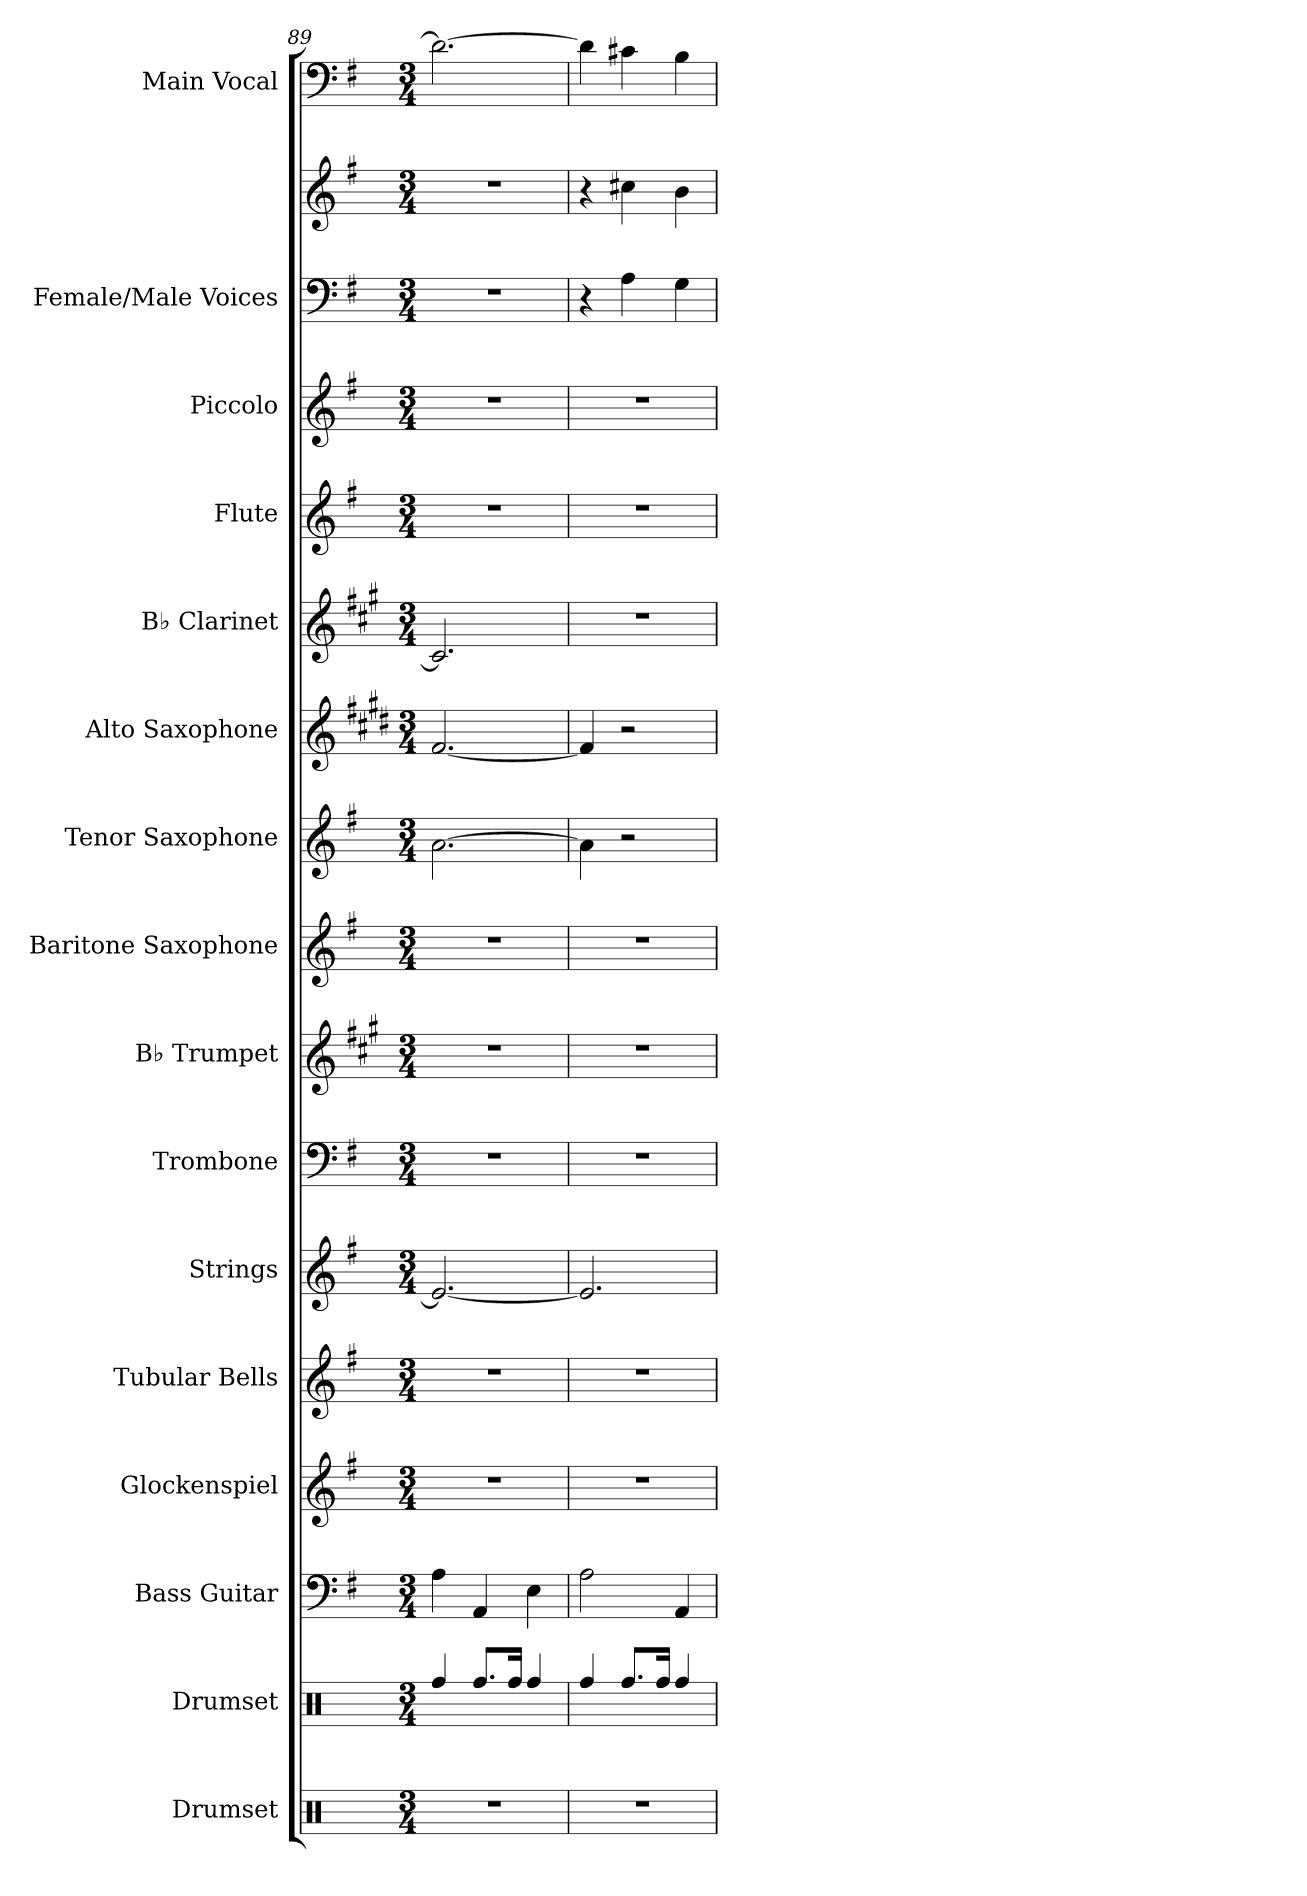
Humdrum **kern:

**kern	**kern	**kern	**kern	**kern	**kern	**kern	**kern	**kern	**kern	**kern	**kern	**kern	**kern	**kern	**kern	**kern
*part16	*part15	*part14	*part13	*part12	*part11	*part10	*part9	*part8	*part7	*part6	*part5	*part4	*part3	*part2	*part2	*part1
*staff17	*staff16	*staff15	*staff14	*staff13	*staff12	*staff11	*staff10	*staff9	*staff8	*staff7	*staff6	*staff5	*staff4	*staff3	*staff2	*staff1
*I"Drumset	*I"Drumset	*I"Bass Guitar	*I"Glockenspiel	*I"Tubular Bells	*I"Strings	*I"Trombone	*I"B♭ Trumpet	*I"Baritone Saxophone	*I"Tenor Saxophone	*I"Alto Saxophone	*I"B♭ Clarinet	*I"Flute	*I"Piccolo	*I"Female/Male Voices	*	*I"Main Vocal
*I'Drs.	*I'Drs.	*I'B. Guit.	*I'Glk.	*I'Tu. Be.	*I'St.	*I'Tbn.	*I'B♭ Tpt.	*I'Bar. Sax.	*I'T. Sax.	*I'A. Sax.	*I'B♭ Cl.	*I'Fl.	*I'Picc.	*I'Voices	*	*I'Main Vcl.
*clefX	*clefX	*clefF4	*clefG2	*clefG2	*clefG2	*clefF4	*clefG2	*clefG2	*clefG2	*clefG2	*clefG2	*clefG2	*clefG2	*clefF4	*clefG2	*clefF4
*	*	*ITrd7c12	*ITrd-14c-24	*	*	*	*ITrd1c2	*ITrd12c21	*ITrd8c14	*ITrd5c9	*ITrd1c2	*	*ITrd-7c-12	*	*	*
*k[]	*k[]	*k[f#]	*k[f#]	*k[f#]	*k[f#]	*k[f#]	*k[f#]	*k[f#]	*k[f#]	*k[f#]	*k[f#]	*k[f#]	*k[f#]	*k[f#]	*k[f#]	*k[f#]
*M3/4	*M3/4	*M3/4	*M3/4	*M3/4	*M3/4	*M3/4	*M3/4	*M3/4	*M3/4	*M3/4	*M3/4	*M3/4	*M3/4	*M3/4	*M3/4	*M3/4
=89	=89	=89	=89	=89	=89	=89	=89	=89	=89	=89	=89	=89	=89	=89	=89	=89
2.r	4Rff/	4AA\	2.r	2.r	2.e/_	2.r	2.r	2.r	[2.A\	[2.A/	2.B/]	2.r	2.r	2.r	2.r	2.d\_
.	8.Rff/L	4AAA/	.	.	.	.	.	.	.	.	.	.	.	.	.	.
.	16Rff/Jk	.	.	.	.	.	.	.	.	.	.	.	.	.	.	.
.	4Rff/	4EE\	.	.	.	.	.	.	.	.	.	.	.	.	.	.
!!LO:PB:g=z
=90	=90	=90	=90	=90	=90	=90	=90	=90	=90	=90	=90	=90	=90	=90	=90	=90
2.r	4Rff/	2AA\	2.r	2.r	2.e/]	2.r	2.r	2.r	4A\]	4A/]	2.r	2.r	2.r	4r	4r	4d\]
.	8.Rff/L	.	.	.	.	.	.	.	2r	2r	.	.	.	4A\	4cc#X\	4c#X\
.	16Rff/Jk	.	.	.	.	.	.	.	.	.	.	.	.	.	.	.
.	4Rff/	4AAA/	.	.	.	.	.	.	.	.	.	.	.	4G\	4b\	4B\
=	=	=	=	=	=	=	=	=	=	=	=	=	=	=	=	=
*-	*-	*-	*-	*-	*-	*-	*-	*-	*-	*-	*-	*-	*-	*-	*-	*-
